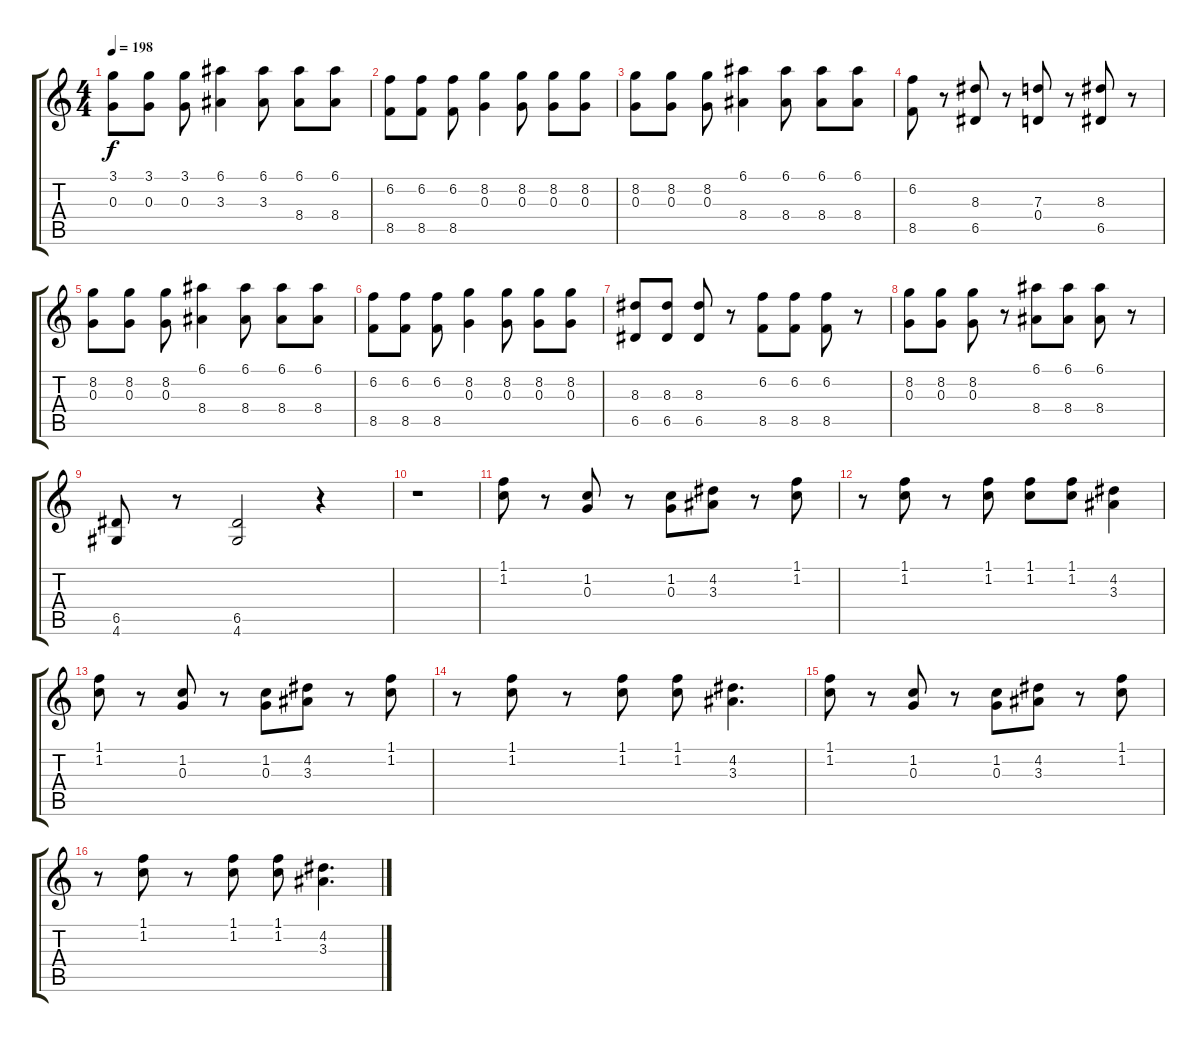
\track "" {instrument overdrivenguitar}
\staff {score tabs}
\tuning (E4 B3 G3 D3 A2 E2) {hide}
\ts (4 4)
\tempo 198
\clef g2
\ks c
(3.1 0.3).8{dy f} (3.1 0.3).8 (3.1 0.3).8 (6.1 3.3).4 (6.1 3.3).8 (6.1 8.4).8 (6.1 8.4).8 |
(6.2 8.5).8 (6.2 8.5).8 (6.2 8.5).8 (8.2 0.3).4 (8.2 0.3).8 (8.2 0.3).8 (8.2 0.3).8 |
(8.2 0.3).8 (8.2 0.3).8 (8.2 0.3).8 (6.1 8.4).4 (6.1 8.4).8 (6.1 8.4).8 (6.1 8.4).8 |
(6.2 8.5).8 r.8 (8.3 6.5).8 r.8 (7.3 0.4).8 r.8 (8.3 6.5).8 r.8 |
(8.2 0.3).8 (8.2 0.3).8 (8.2 0.3).8 (6.1 8.4).4 (6.1 8.4).8 (6.1 8.4).8 (6.1 8.4).8 |
(6.2 8.5).8 (6.2 8.5).8 (6.2 8.5).8 (8.2 0.3).4 (8.2 0.3).8 (8.2 0.3).8 (8.2 0.3).8 |
(8.3 6.5).8 (8.3 6.5).8 (8.3 6.5).8 r.8 (6.2 8.5).8 (6.2 8.5).8 (6.2 8.5).8 r.8 |
(8.2 0.3).8 (8.2 0.3).8 (8.2 0.3).8 r.8 (6.1 8.4).8 (6.1 8.4).8 (6.1 8.4).8 r.8 |
(6.5 4.6).8 r.8 (6.5 4.6).2 r.4 |
r.1 |
(1.1 1.2).8 r.8 (1.2 0.3).8 r.8 (1.2 0.3).8 (4.2 3.3).8 r.8 (1.1 1.2).8 |
r.8 (1.1 1.2).8 r.8 (1.1 1.2).8 (1.1 1.2).8 (1.1 1.2).8 (4.2 3.3).4 |
(1.1 1.2).8 r.8 (1.2 0.3).8 r.8 (1.2 0.3).8 (4.2 3.3).8 r.8 (1.1 1.2).8 |
r.8 (1.1 1.2).8 r.8 (1.1 1.2).8 (1.1 1.2).8 (4.2 3.3).4{d} |
(1.1 1.2).8 r.8 (1.2 0.3).8 r.8 (1.2 0.3).8 (4.2 3.3).8 r.8 (1.1 1.2).8 |
r.8 (1.1 1.2).8 r.8 (1.1 1.2).8 (1.1 1.2).8 (4.2 3.3).4{d}
